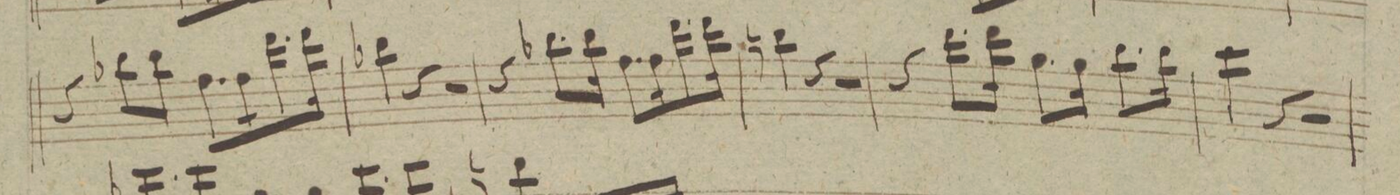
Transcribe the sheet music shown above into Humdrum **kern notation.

**kern	**dynam
*I"Violino 1mo	*
*clefG2	*
*k[]	*
*met(c|)	*
*M2/2	*
4r	.
8.bb-X\L	.
16bb-\Jk	.
8.ff\L	.
16ff\K	.
8.ddd\	.
16ddd\Jk	.
=83	=83
4bb-X\	.
4r	.
2r	.
=84	=84
4r	.
8.bb-X\L	.
16bb-\Jk	.
8.ff\L	.
16ff\K	.
8.ddd\	.
16ddd\Jk	.
=85	=85
4bbn\	.
4r	.
2r	.
=86	=86
4r	.
8.ddd\L	.
16ddd\Jk	.
8.gg\L	.
16gg\Jk	.
8.bb\L	.
16bb\Jk	.
=87	=87
4ccc\	.
4r	.
2r	.
=88	=88
*-	*-
